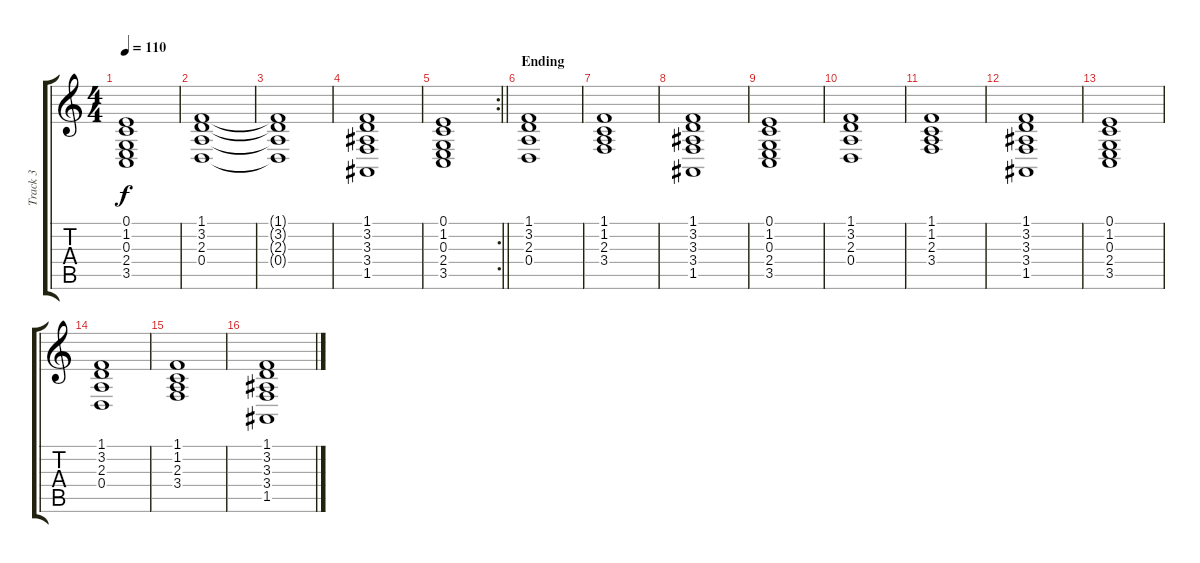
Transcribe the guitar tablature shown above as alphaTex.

\track ("Track 3" "Track 3") {instrument choiraahs}
\staff {score tabs}
\tuning (E4 B3 G3 D3 A2 E2) {hide}
\ts (4 4)
\tempo 110
\clef g2
\ks c
(0.1 1.2 0.3 2.4 3.5).1{dy f} |
(1.1 3.2 2.3 0.4).1 |
(1.1{t} 3.2{t} 2.3{t} 0.4{t}).1 |
(1.1 3.2 3.3 3.4 1.5).1 |
\rc 2
\barLineRight lightlight
(0.1 1.2 0.3 2.4 3.5).1 |
\section ("" "Ending")
(1.1 3.2 2.3 0.4).1 |
(1.1 1.2 2.3 3.4).1 |
(1.1 3.2 3.3 3.4 1.5).1 |
(0.1 1.2 0.3 2.4 3.5).1 |
(1.1 3.2 2.3 0.4).1 |
(1.1 1.2 2.3 3.4).1 |
(1.1 3.2 3.3 3.4 1.5).1 |
(0.1 1.2 0.3 2.4 3.5).1 |
(1.1 3.2 2.3 0.4).1 |
(1.1 1.2 2.3 3.4).1 |
(1.1 3.2 3.3 3.4 1.5).1
